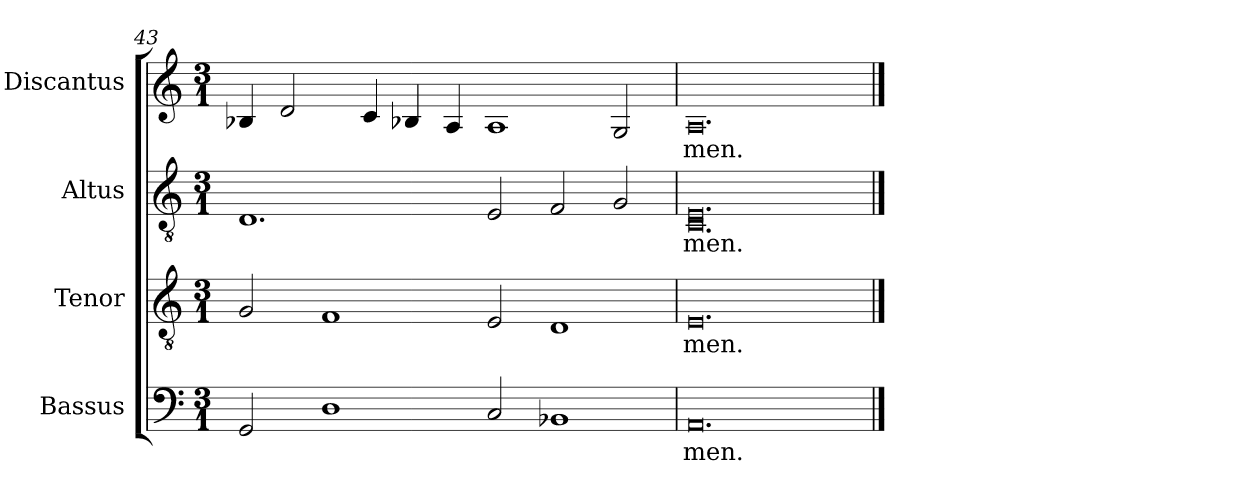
**kern	**text	**kern	**text	**kern	**text	**kern	**text
*part4	*part4	*part3	*part3	*part2	*part2	*part1	*part1
*staff4	*staff4	*staff3	*staff3	*staff2	*staff2	*staff1	*staff1
*I"Bassus	*	*I"Tenor	*	*I"Altus	*	*I"Discantus	*
*I'B	*	*I'T	*	*I'A	*	*I'D	*
*clefF4	*	*clefGv2	*	*clefGv2	*	*clefG2	*
*k[]	*	*k[]	*	*k[]	*	*k[]	*
*M3/1	*	*M3/1	*	*M3/1	*	*M3/1	*
=43	=43	=43	=43	=43	=43	=43	=43
2GG/	.	2G/	.	1.D	.	4B-X/	.
.	.	.	.	.	.	2d/	.
1D	.	1F	.	.	.	.	.
.	.	.	.	.	.	4c/	.
.	.	.	.	.	.	4B-X/	.
.	.	.	.	.	.	4A/	.
2C/	.	2E/	.	2E/	.	1A	.
1BB-X	.	1D	.	2F/	.	.	.
.	.	.	.	2G/	.	2G/	.
=44	=44	=44	=44	=44	=44	=44	=44
*	*	*	*	*^	*	*	*
0.AA	-men.	0.E	-men.	0.C\	0.E/	-men.	0.A	-men.
*	*	*	*	*v	*v	*	*	*
==	==	==	==	==	==	==	==
*-	*-	*-	*-	*-	*-	*-	*-
